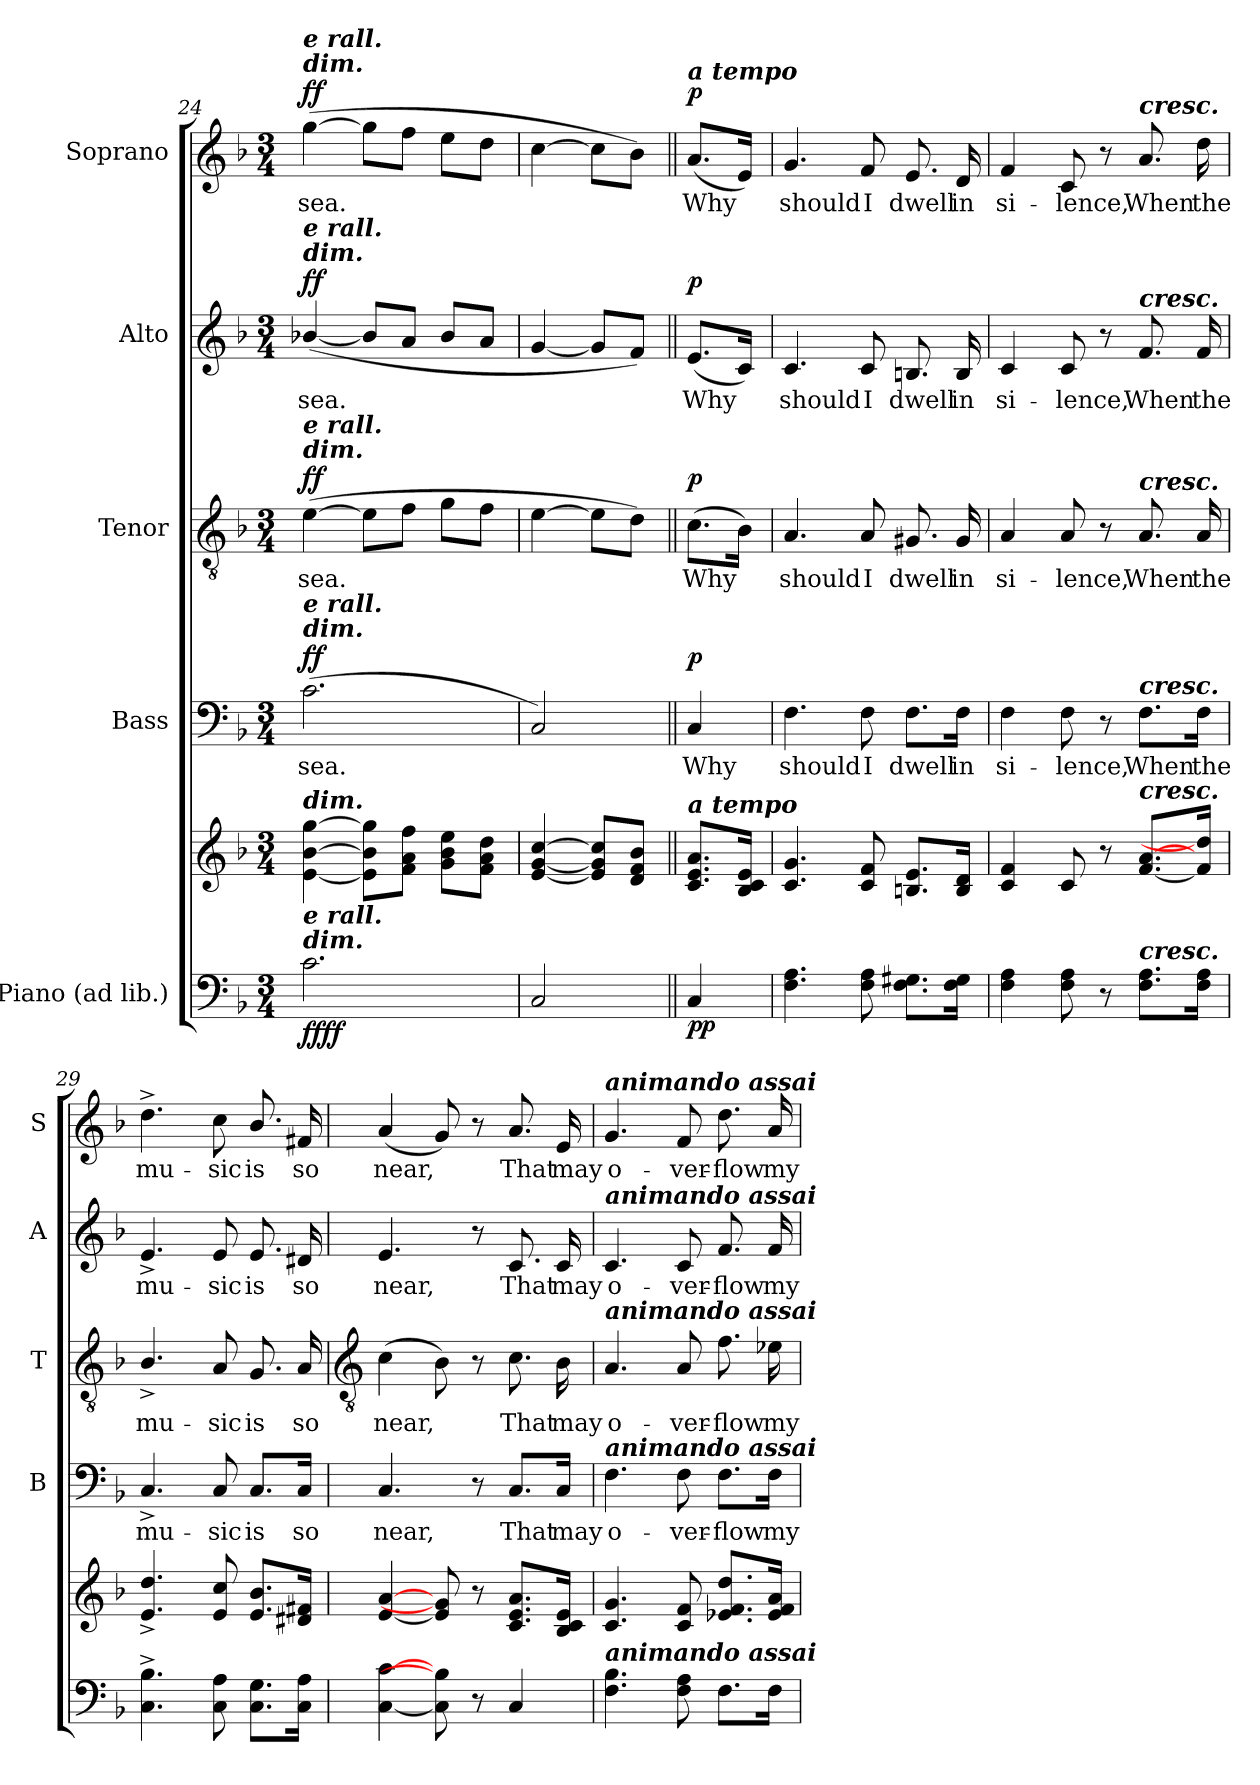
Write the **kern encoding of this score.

**kern	**kern	**dynam	**kern	**text	**dynam	**kern	**text	**dynam	**kern	**text	**dynam	**kern	**text	**dynam
*part5	*part5	*part5	*part4	*part4	*part4	*part3	*part3	*part3	*part2	*part2	*part2	*part1	*part1	*part1
*staff6	*staff5	*staff5/6	*staff4	*staff4	*staff4	*staff3	*staff3	*staff3	*staff2	*staff2	*staff2	*staff1	*staff1	*staff1
*I"Piano (ad lib.)	*	*	*I"Bass	*	*	*I"Tenor	*	*	*I"Alto	*	*	*I"Soprano	*	*
*	*	*	*I'B	*	*	*I'T	*	*	*I'A	*	*	*I'S	*	*
!!LO:LB:g=z
*clefF4	*clefG2	*	*clefF4	*	*	*clefGv2	*	*	*clefG2	*	*	*clefG2	*	*
*k[b-]	*k[b-]	*	*k[b-]	*	*	*k[b-]	*	*	*k[b-]	*	*	*k[b-]	*	*
*F:	*F:	*	*F:	*	*	*F:	*	*	*F:	*	*	*F:	*	*
*M3/4	*M3/4	*	*M3/4	*	*	*M3/4	*	*	*M3/4	*	*	*M3/4	*	*
=24	=24	=24	=24	=24	=24	=24	=24	=24	=24	=24	=24	=24	=24	=24
!	!	!	!	!	!	!	!	!	!	!	!	!LO:TX:a:Bi:t=dim.	!	!
!	!	!	!	!	!	!	!	!	!	!	!	!LO:TX:a:Bi:t=e rall.	!	!
!	!	!	!	!	!	!	!	!	!LO:TX:a:Bi:t=dim.	!	!	!	!	!
!	!	!	!	!	!	!	!	!	!LO:TX:a:Bi:t=e rall.	!	!	!	!	!
!	!	!	!	!	!	!LO:TX:a:Bi:t=dim.	!	!	!	!	!	!	!	!
!	!	!	!	!	!	!LO:TX:a:Bi:t=e rall.	!	!	!	!	!	!	!	!
!	!	!	!LO:TX:a:Bi:t=dim.	!	!	!	!	!	!	!	!	!	!	!
!	!	!	!LO:TX:a:Bi:t=e rall.	!	!	!	!	!	!	!	!	!	!	!
!	!LO:TX:a:Bi:t=dim.	!	!	!	!	!	!	!	!	!	!	!	!	!
!LO:TX:a:Bi:t=dim.	!	!	!	!	!	!	!	!	!	!	!	!	!	!
!LO:TX:a:Bi:t=e rall.	!	!	!	!	!	!	!	!	!	!	!	!	!	!
!	!	!LO:DY:b=2	!	!LO:LY:b	!	!	!LO:LY:b	!	!	!LO:LY:b	!	!	!LO:LY:b	!
!	!	!LO:DY:n=1:b	!	!	!LO:DY:b	!	!	!LO:DY:b	!	!	!LO:DY:b	!	!	!LO:DY:b
2.c	[4e [4b- [4gg	ff ff	(<2.c	sea.	ff	(>[4e	sea.	ff	(<[4b-X/	sea.	ff	(>[4gg	sea.	ff
.	8e] 8b-] 8gg]L	.	.	.	.	8eL]	.	.	8b-L]	.	.	8ggL]	.	.
.	8f 8a 8ffJ	.	.	.	.	8fJ	.	.	8aJ	.	.	8ffJ	.	.
.	8g 8b- 8eeL	.	.	.	.	8gL	.	.	8b-L	.	.	8eeL	.	.
.	8f 8a 8ddJ	.	.	.	.	8fJ	.	.	8aJ	.	.	8ddJ	.	.
=25	=25	=25	=25	=25	=25	=25	=25	=25	=25	=25	=25	=25	=25	=25
2C	[4e [4g [4cc	.	2C)	.	.	[4e	.	.	[4g	.	.	[4cc	.	.
.	8e] 8g] 8cc]L	.	.	.	.	8eL]	.	.	8gL]	.	.	8ccL]	.	.
.	8d 8f 8b-J	.	.	.	.	8dJ)	.	.	8fJ)	.	.	8b-J)	.	.
=26||	=26||	=26||	=26||	=26||	=26||	=26||	=26||	=26||	=26||	=26||	=26||	=26||	=26||	=26||
!	!	!	!	!	!	!	!	!	!	!	!	!LO:TX:a:Bi:t=a tempo	!	!
!	!LO:TX:a:Bi:t=a tempo	!	!	!	!	!	!	!	!	!	!	!	!	!
!	!	!LO:DY:b=2	!	!LO:LY:b	!	!	!LO:LY:b	!	!	!LO:LY:b	!	!	!LO:LY:b	!
!	!	!LO:DY:n=1:b	!	!	!LO:DY:b	!	!	!LO:DY:b	!	!	!LO:DY:b	!	!	!LO:DY:b
4C	8.c 8.e 8.aL	p p	4C	Why	p	(>8.cL	Why	p	(<8.eL	Why	p	(<8.aL	Why	p
.	16B- 16c 16eJ	.	.	.	.	16B-J)	.	.	16cJ)	.	.	16eJ)	.	.
=27	=27	=27	=27	=27	=27	=27	=27	=27	=27	=27	=27	=27	=27	=27
!	!	!	!	!LO:LY:b	!	!	!LO:LY:b	!	!	!LO:LY:b	!	!	!LO:LY:b	!
4.F 4.A	4.c 4.g	.	4.F	should	.	4.A/	should	.	4.c	should	.	4.g	should	.
!	!	!	!	!LO:LY:b	!	!	!LO:LY:b	!	!	!LO:LY:b	!	!	!LO:LY:b	!
8F 8A	8c 8f	.	8F	I	.	8A	I	.	8c	I	.	8f	I	.
!	!	!	!	!LO:LY:b	!	!	!LO:LY:b	!	!	!LO:LY:b	!	!	!LO:LY:b	!
8.F 8.G#XL	8.Bn 8.eL	.	8.F\L	dwell	.	8.G#X	dwell	.	8.Bn	dwell	.	8.e	dwell	.
!	!	!	!	!LO:LY:b	!	!	!LO:LY:b	!	!	!LO:LY:b	!	!	!LO:LY:b	!
16F 16G#J	16B 16dJ	.	16F\Jk	in	.	16G#	in	.	16B	in	.	16d	in	.
=28	=28	=28	=28	=28	=28	=28	=28	=28	=28	=28	=28	=28	=28	=28
!	!	!	!	!LO:LY:b	!	!	!LO:LY:b	!	!	!LO:LY:b	!	!	!LO:LY:b	!
4F 4A	4c 4f	.	4F	si-	.	4A	si-	.	4c	si-	.	4f	si-	.
!	!	!	!	!LO:LY:b	!	!	!LO:LY:b	!	!	!LO:LY:b	!	!	!LO:LY:b	!
8F 8A	8c	.	8F	-lence,	.	8A	-lence,	.	8c	-lence,	.	8c	-lence,	.
8r	8r	.	8r	.	.	8r	.	.	8r	.	.	8r	.	.
!	!	!	!	!	!	!	!	!	!	!	!	!LO:TX:a:Bi:t=cresc.	!	!
!	!	!	!	!	!	!	!	!	!LO:TX:a:Bi:t=cresc.	!	!	!	!	!
!	!	!	!	!	!	!LO:TX:a:Bi:t=cresc.	!	!	!	!	!	!	!	!
!	!	!	!LO:TX:a:Bi:t=cresc.	!	!	!	!	!	!	!	!	!	!	!
!	!LO:TX:a:Bi:t=cresc.	!	!	!	!	!	!	!	!	!	!	!	!	!
!LO:TX:a:Bi:t=cresc.	!	!	!	!	!	!	!	!	!	!	!	!	!	!
!	!	!	!	!LO:LY:b	!	!	!LO:LY:b	!	!	!LO:LY:b	!	!	!LO:LY:b	!
8.F 8.AL	[8.f [8.aL	.	8.F\L	When	.	8.A	When	.	8.f	When	.	8.a	When	.
!	!	!	!	!LO:LY:b	!	!	!LO:LY:b	!	!	!LO:LY:b	!	!	!LO:LY:b	!
16F 16AJ	16f] 16dd]J	.	16F\Jk	the	.	16A	the	.	16f	the	.	16dd	the	.
=29	=29	=29	=29	=29	=29	=29	=29	=29	=29	=29	=29	=29	=29	=29
!	!	!	!	!LO:LY:b	!	!	!LO:LY:b	!	!	!LO:LY:b	!	!	!LO:LY:b	!
4.C^ 4.B-^	4.e^ 4.dd^	.	4.C^	mu-	.	4.B-^/	mu-	.	4.e^	mu-	.	4.dd^	mu-	.
!	!	!	!	!LO:LY:b	!	!	!LO:LY:b	!	!	!LO:LY:b	!	!	!LO:LY:b	!
8C 8A	8e 8cc	.	8C	-sic	.	8A	-sic	.	8e	-sic	.	8cc	-sic	.
!	!	!	!	!LO:LY:b	!	!	!LO:LY:b	!	!	!LO:LY:b	!	!	!LO:LY:b	!
8.C 8.GL	8.e 8.b-L	.	8.C/L	is	.	8.G	is	.	8.e	is	.	8.b-/	is	.
!	!	!	!	!LO:LY:b	!	!	!LO:LY:b	!	!	!LO:LY:b	!	!	!LO:LY:b	!
16C 16AJ	16d#X 16f#XJ	.	16C/Jk	so	.	16A	so	.	16d#X	so	.	16f#X	so	.
!!LO:LB:g=z
=30	=30	=30	=30	=30	=30	=30	=30	=30	=30	=30	=30	=30	=30	=30
*	*	*	*	*	*	*clefGv2	*	*	*	*	*	*	*	*
!	!	!	!	!LO:LY:b	!	!	!LO:LY:b	!	!	!LO:LY:b	!	!	!LO:LY:b	!
[4C [4c	[4e/ [4a/	.	4.C	near,	.	(>4c	near,	.	4.e	near,	.	(<4a	near,	.
8C] 8B-]	8e] 8g]	.	.	.	.	8B-)	.	.	.	.	.	8g)	.	.
8r	8r	.	8r	.	.	8r	.	.	8r	.	.	8r	.	.
!	!	!	!	!LO:LY:b	!	!	!LO:LY:b	!	!	!LO:LY:b	!	!	!LO:LY:b	!
4C/	8.c 8.e 8.aL	.	8.C/L	That	.	8.c	That	.	8.c	That	.	8.a	That	.
!	!	!	!	!LO:LY:b	!	!	!LO:LY:b	!	!	!LO:LY:b	!	!	!LO:LY:b	!
.	16B- 16c 16eJ	.	16C/Jk	may	.	16B-	may	.	16c	may	.	16e	may	.
=31	=31	=31	=31	=31	=31	=31	=31	=31	=31	=31	=31	=31	=31	=31
!	!	!	!	!	!	!	!	!	!	!	!	!LO:TX:a:Bi:t=animando assai	!	!
!	!	!	!	!	!	!	!	!	!LO:TX:a:Bi:t=animando assai	!	!	!	!	!
!	!	!	!	!	!	!LO:TX:a:Bi:t=animando assai	!	!	!	!	!	!	!	!
!	!	!	!LO:TX:a:Bi:t=animando assai	!	!	!	!	!	!	!	!	!	!	!
!LO:TX:a:Bi:t=animando assai	!	!	!	!	!	!	!	!	!	!	!	!	!	!
!	!	!	!	!LO:LY:b	!	!	!LO:LY:b	!	!	!LO:LY:b	!	!	!LO:LY:b	!
4.F 4.B-	4.c 4.g	.	4.F	o-	.	4.A	o-	.	4.c	o-	.	4.g	o-	.
!	!	!	!	!LO:LY:b	!	!	!LO:LY:b	!	!	!LO:LY:b	!	!	!LO:LY:b	!
8F 8A	8c 8f	.	8F	-ver-	.	8A	-ver-	.	8c	-ver-	.	8f	-ver-	.
!	!	!	!	!LO:LY:b	!	!	!LO:LY:b	!	!	!LO:LY:b	!	!	!LO:LY:b	!
8.FL	8.e-X 8.f 8.ddL	.	8.F\L	-flow	.	8.f	-flow	.	8.f	-flow	.	8.dd	-flow	.
!	!	!	!	!LO:LY:b	!	!	!LO:LY:b	!	!	!LO:LY:b	!	!	!LO:LY:b	!
16FJ	16e- 16f 16aJ	.	16F\Jk	my	.	16e-X	my	.	16f	my	.	16a	my	.
=	=	=	=	=	=	=	=	=	=	=	=	=	=	=
*-	*-	*-	*-	*-	*-	*-	*-	*-	*-	*-	*-	*-	*-	*-
